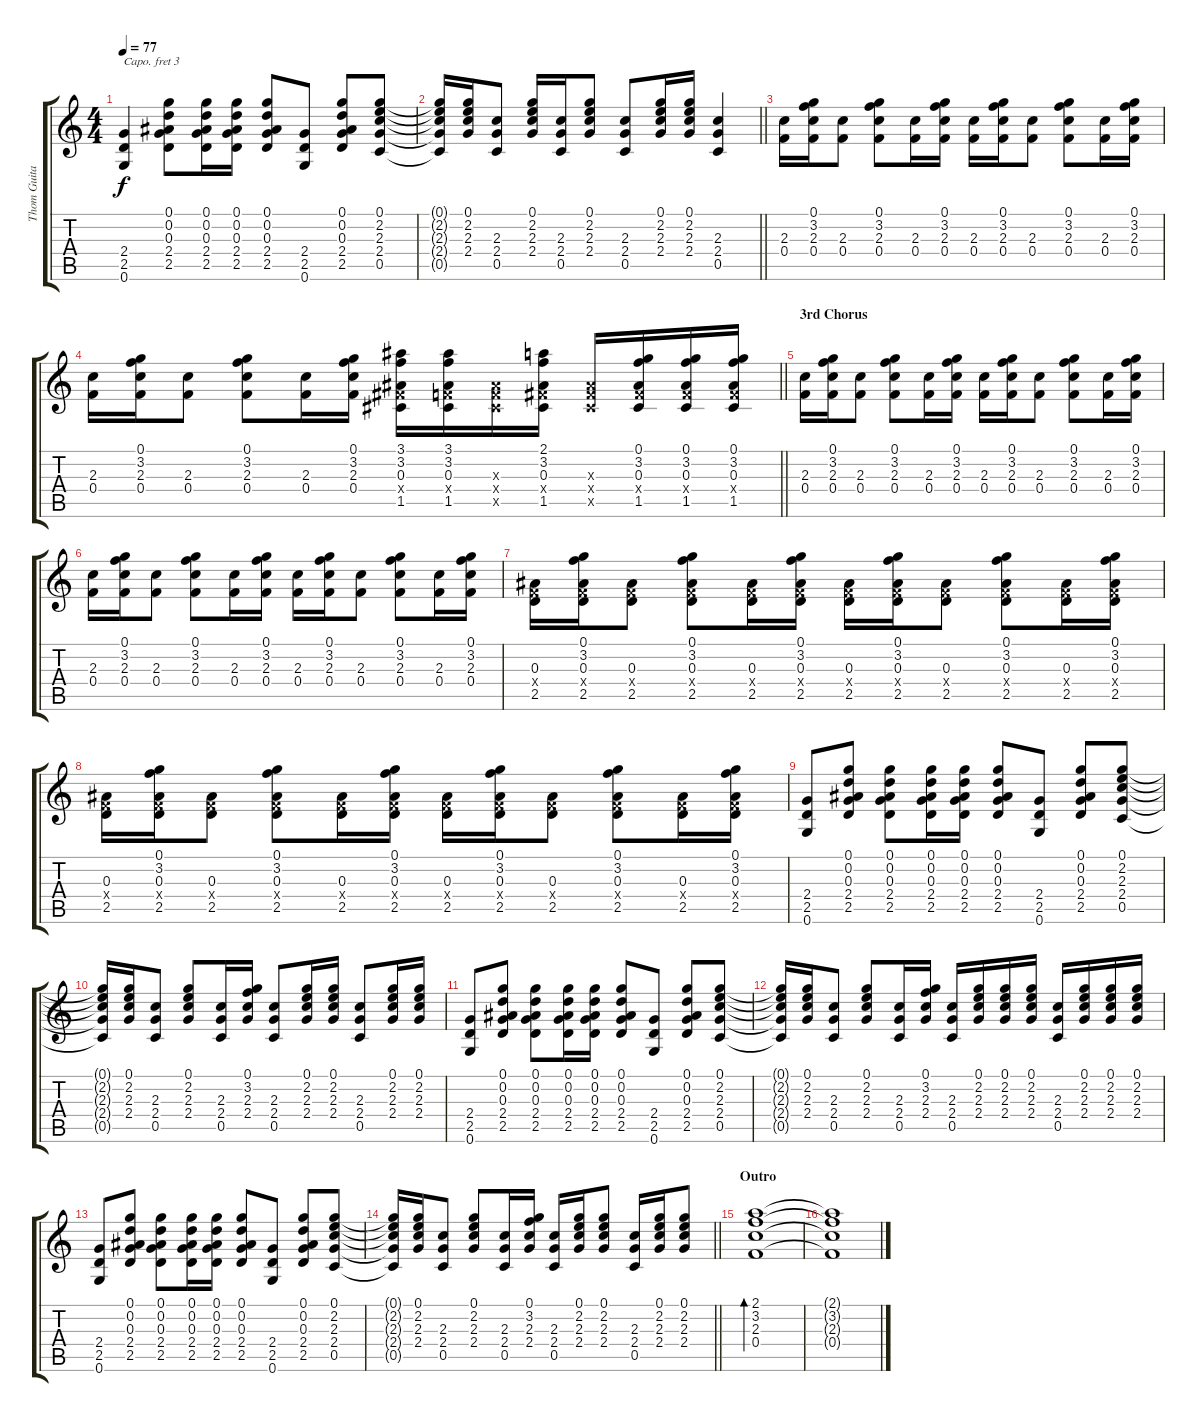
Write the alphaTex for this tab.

\track ("Thom Guitar" "Thom Guita") {instrument acousticguitarsteel}
\staff {score tabs}
\capo 3
\tuning (E4 B3 G3 D3 A2 E2) {hide}
\ts (4 4)
\tempo 77
\clef g2
\ks c
(2.4 2.5 0.6).4{dy f} (0.1 0.2 0.3 2.4 2.5).8 (0.1 0.2 0.3 2.4 2.5).16 (0.1 0.2 0.3 2.4 2.5).16 (0.1 0.2 0.3 2.4 2.5).8 (2.4 2.5 0.6).8 (0.1 0.2 0.3 2.4 2.5).8 (0.1 2.2 2.3 2.4 0.5).8 |
\barLineRight lightlight
(0.1{t} 2.2{t} 2.3{t} 2.4{t} 0.5{t}).16 (0.1 2.2 2.3 2.4).16 (2.3 2.4 0.5).8 (0.1 2.2 2.3 2.4).16 (2.3 2.4 0.5).16 (0.1 2.2 2.3 2.4).8 (2.3 2.4 0.5).8 (0.1 2.2 2.3 2.4).16 (0.1 2.2 2.3 2.4).16 (2.3 2.4 0.5).4 |
(2.3 0.4).16 (0.1 3.2 2.3 0.4).16 (2.3 0.4).8 (0.1 3.2 2.3 0.4).8 (2.3 0.4).16 (0.1 3.2 2.3 0.4).16 (2.3 0.4).16 (0.1 3.2 2.3 0.4).16 (2.3 0.4).8 (0.1 3.2 2.3 0.4).8 (2.3 0.4).16 (0.1 3.2 2.3 0.4).16 |
\barLineRight lightlight
(2.3 0.4).16 (0.1 3.2 2.3 0.4).16 (2.3 0.4).8 (0.1 3.2 2.3 0.4).8 (2.3 0.4).16 (0.1 3.2 2.3 0.4).16 (3.1 3.2 0.3 1.4{x} 1.5).16 (3.1 3.2 0.3 0.4{x} 1.5).16 (0.3{x} 0.4{x} 1.5{x}).16 (2.1 3.2 0.3 1.4{x} 1.5).16 (0.3{x} 1.4{x} 1.5{x}).16 (0.1 3.2 0.3 1.4{x} 1.5).16 (0.1 3.2 0.3 1.4{x} 1.5).16 (0.1 3.2 0.3 1.4{x} 1.5).16 |
\section ("" "3rd Chorus")
(2.3 0.4).16 (0.1 3.2 2.3 0.4).16 (2.3 0.4).8 (0.1 3.2 2.3 0.4).8 (2.3 0.4).16 (0.1 3.2 2.3 0.4).16 (2.3 0.4).16 (0.1 3.2 2.3 0.4).16 (2.3 0.4).8 (0.1 3.2 2.3 0.4).8 (2.3 0.4).16 (0.1 3.2 2.3 0.4).16 |
(2.3 0.4).16 (0.1 3.2 2.3 0.4).16 (2.3 0.4).8 (0.1 3.2 2.3 0.4).8 (2.3 0.4).16 (0.1 3.2 2.3 0.4).16 (2.3 0.4).16 (0.1 3.2 2.3 0.4).16 (2.3 0.4).8 (0.1 3.2 2.3 0.4).8 (2.3 0.4).16 (0.1 3.2 2.3 0.4).16 |
(0.3 0.4{x} 2.5).16 (0.1 3.2 0.3 0.4{x} 2.5).16 (0.3 0.4{x} 2.5).8 (0.1 3.2 0.3 0.4{x} 2.5).8 (0.3 0.4{x} 2.5).16 (0.1 3.2 0.3 0.4{x} 2.5).16 (0.3 0.4{x} 2.5).16 (0.1 3.2 0.3 0.4{x} 2.5).16 (0.3 0.4{x} 2.5).8 (0.1 3.2 0.3 0.4{x} 2.5).8 (0.3 0.4{x} 2.5).16 (0.1 3.2 0.3 0.4{x} 2.5).16 |
(0.3 0.4{x} 2.5).16 (0.1 3.2 0.3 0.4{x} 2.5).16 (0.3 0.4{x} 2.5).8 (0.1 3.2 0.3 0.4{x} 2.5).8 (0.3 0.4{x} 2.5).16 (0.1 3.2 0.3 0.4{x} 2.5).16 (0.3 0.4{x} 2.5).16 (0.1 3.2 0.3 0.4{x} 2.5).16 (0.3 0.4{x} 2.5).8 (0.1 3.2 0.3 0.4{x} 2.5).8 (0.3 0.4{x} 2.5).16 (0.1 3.2 0.3 0.4{x} 2.5).16 |
(2.4 2.5 0.6).8 (0.1 0.2 0.3 2.4 2.5).8 (0.1 0.2 0.3 2.4 2.5).8 (0.1 0.2 0.3 2.4 2.5).16 (0.1 0.2 0.3 2.4 2.5).16 (0.1 0.2 0.3 2.4 2.5).8 (2.4 2.5 0.6).8 (0.1 0.2 0.3 2.4 2.5).8 (0.1 2.2 2.3 2.4 0.5).8 |
(0.1{t} 2.2{t} 2.3{t} 2.4{t} 0.5{t}).16 (0.1 2.2 2.3 2.4).16 (2.3 2.4 0.5).8 (0.1 2.2 2.3 2.4).8 (2.3 2.4 0.5).16 (0.1 3.2 2.3 2.4).16 (2.3 2.4 0.5).8 (0.1 2.2 2.3 2.4).16 (0.1 2.2 2.3 2.4).16 (2.3 2.4 0.5).8 (0.1 2.2 2.3 2.4).16 (0.1 2.2 2.3 2.4).16 |
(2.4 2.5 0.6).8 (0.1 0.2 0.3 2.4 2.5).8 (0.1 0.2 0.3 2.4 2.5).8 (0.1 0.2 0.3 2.4 2.5).16 (0.1 0.2 0.3 2.4 2.5).16 (0.1 0.2 0.3 2.4 2.5).8 (2.4 2.5 0.6).8 (0.1 0.2 0.3 2.4 2.5).8 (0.1 2.2 2.3 2.4 0.5).8 |
(0.1{t} 2.2{t} 2.3{t} 2.4{t} 0.5{t}).16 (0.1 2.2 2.3 2.4).16 (2.3 2.4 0.5).8 (0.1 2.2 2.3 2.4).8 (2.3 2.4 0.5).16 (0.1 3.2 2.3 2.4).16 (2.3 2.4 0.5).16 (0.1 2.2 2.3 2.4).16 (0.1 2.2 2.3 2.4).16 (0.1 2.2 2.3 2.4).16 (2.3 2.4 0.5).16 (0.1 2.2 2.3 2.4).16 (0.1 2.2 2.3 2.4).16 (0.1 2.2 2.3 2.4).16 |
(2.4 2.5 0.6).8 (0.1 0.2 0.3 2.4 2.5).8 (0.1 0.2 0.3 2.4 2.5).8 (0.1 0.2 0.3 2.4 2.5).16 (0.1 0.2 0.3 2.4 2.5).16 (0.1 0.2 0.3 2.4 2.5).8 (2.4 2.5 0.6).8 (0.1 0.2 0.3 2.4 2.5).8 (0.1 2.2 2.3 2.4 0.5).8 |
\barLineRight lightlight
(0.1{t} 2.2{t} 2.3{t} 2.4{t} 0.5{t}).16 (0.1 2.2 2.3 2.4).16 (2.3 2.4 0.5).8 (0.1 2.2 2.3 2.4).8 (2.3 2.4 0.5).16 (0.1 3.2 2.3 2.4).16 (2.3 2.4 0.5).16 (0.1 2.2 2.3 2.4).16 (0.1 2.2 2.3 2.4).8 (2.3 2.4 0.5).16 (0.1 2.2 2.3 2.4).16 (0.1 2.2 2.3 2.4).8 |
\section ("" "Outro")
(2.1 3.2 2.3 0.4).1{bd 240} |
(2.1{t} 3.2{t} 2.3{t} 0.4{t}).1
